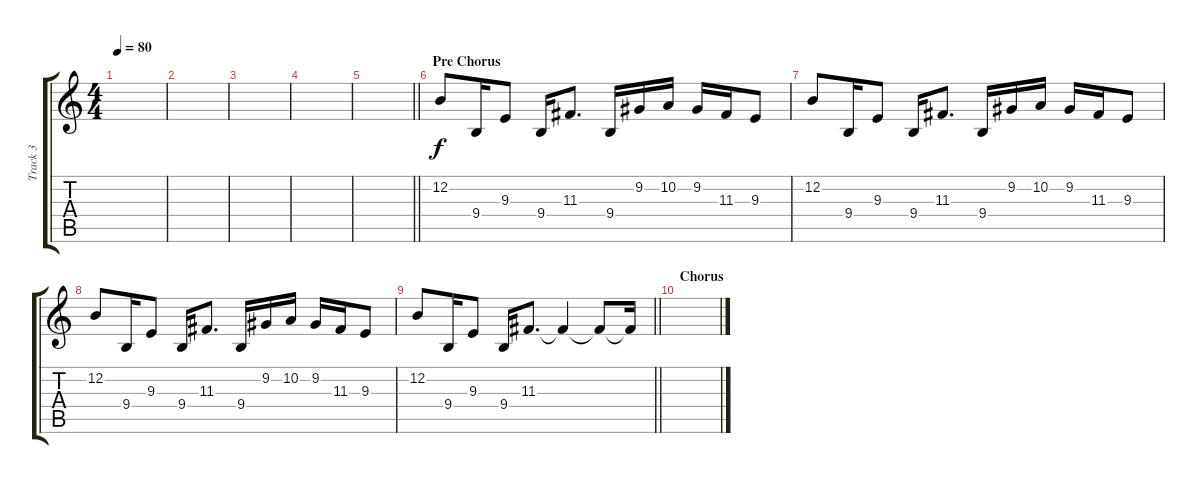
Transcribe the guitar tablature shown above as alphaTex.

\track ("Track 3" "Track 3") {instrument lead1square}
\staff {score tabs}
\tuning (E4 B3 G3 D3 A2 E2) {hide}
\ts (4 4)
\tempo 80
\clef g2
\ks c
|
|
|
|
\barLineRight lightlight
|
\section ("" "Pre Chorus")
12.2.8 9.4.16 9.3.8 9.4.16 11.3.8{d} 9.4.16 9.2.16 10.2.16 9.2.16 11.3.16 9.3.8 |
12.2.8 9.4.16 9.3.8 9.4.16 11.3.8{d} 9.4.16 9.2.16 10.2.16 9.2.16 11.3.16 9.3.8 |
12.2.8 9.4.16 9.3.8 9.4.16 11.3.8{d} 9.4.16 9.2.16 10.2.16 9.2.16 11.3.16 9.3.8 |
\barLineRight lightlight
12.2.8 9.4.16 9.3.8 9.4.16 11.3.8{d} 11.3{t}.4 11.3{t}.8 11.3{t}.16 |
\section ("" "Chorus")
